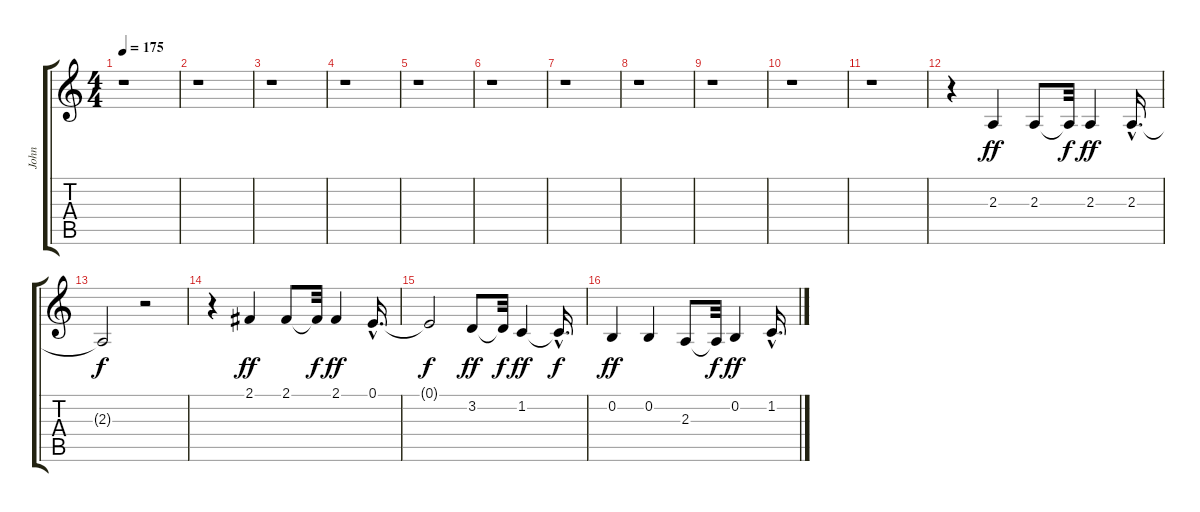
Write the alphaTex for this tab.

\track ("John" "John") {instrument synthvoice}
\staff {score tabs}
\tuning (E4 B3 G3 D3 A2 E2) {hide}
\ts (4 4)
\tempo 175
\clef g2
\ks c
r.1{dy f} |
r.1 |
r.1 |
r.1 |
r.1 |
r.1 |
r.1 |
r.1 |
r.1 |
r.1 |
r.1 |
r.4 2.3.4{dy ff} 2.3.8 2.3{t}.32{dy f} 2.3.4{dy ff} 2.3{hac}.16{d} |
2.3{t}.2{dy f} r.2 |
r.4 2.1.4{dy ff} 2.1.8 2.1{t}.32{dy f} 2.1.4{dy ff} 0.1{hac}.16{d} |
0.1{t}.2{dy f} 3.2.8{dy ff} 3.2{t}.32{dy f} 1.2.4{dy ff} 1.2{hac t}.16{d dy f} |
0.2.4{dy ff} 0.2.4 2.3.8 2.3{t}.32{dy f} 0.2.4{dy ff} 1.2{hac}.16{d}
